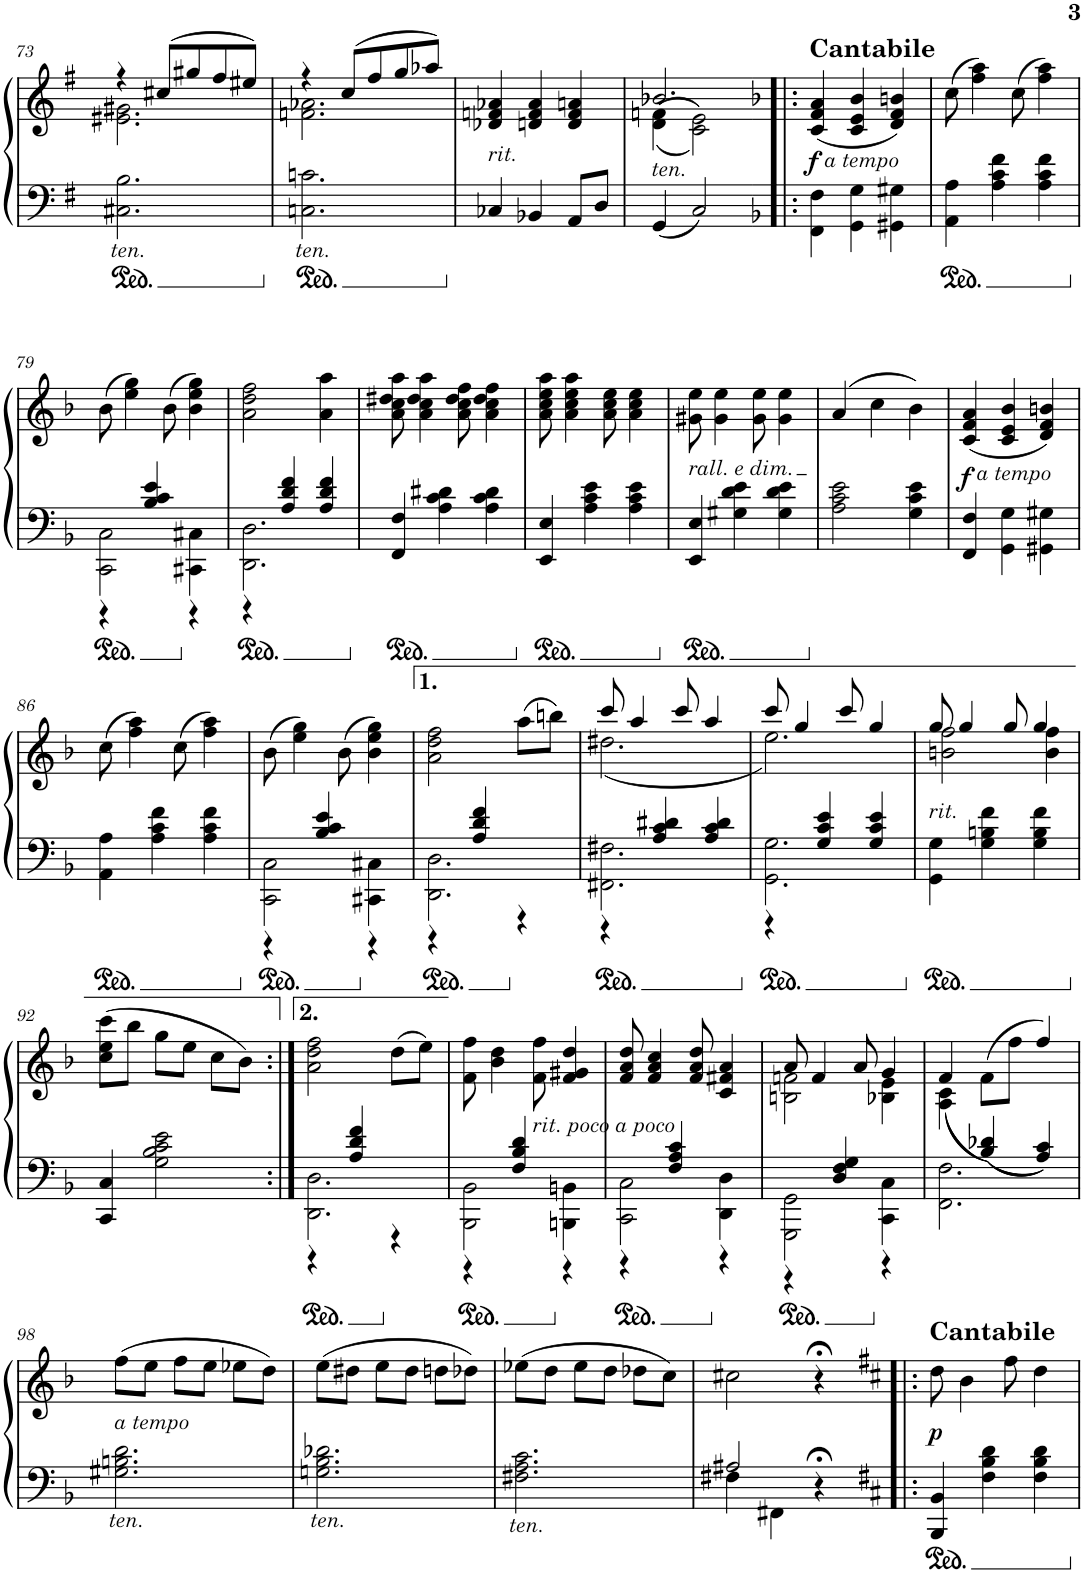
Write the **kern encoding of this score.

**kern	**kern	**dynam
*part1	*part1	*part1
*staff2	*staff1	*staff1/2
*I"Piano	*	*
*I'Pno.	*	*
!!LO:PB:g=z
*clefF4	*clefG2	*
*k[f#]	*k[f#]	*
*M3/4	*M3/4	*
=73	=73	=73
*	*^	*
!LO:TX:b:i:t=ten.	!	!	!
2.C#X\ 2.B\	4r	2.e#X\ 2.g#X\	.
.	(8cc#X/L	.	.
.	8gg#X/	.	.
.	8ff#/	.	.
.	8ee#X/J)	.	.
=74	=74	=74	=74
!LO:TX:b:i:t=ten.	!	!	!
2.Cn\ 2.cn\	4r	2.fn\ 2.a-X\	.
.	(8cc/L	.	.
.	8ff#/	.	.
.	8gg/	.	.
.	8aa-X/J)	.	.
*	*v	*v	*
=75	=75	=75
!	!LO:TX:b:i:t=rit.	!
4C-X/	4d-X/ 4fn/ 4a-X/	.
4BB-X/	4dn/ 4f/ 4a-/	.
8AA/L	4d/ 4f/ 4an/	.
8D/J	.	.
=76	=76	=76
*	*^	*
!	!LO:TX:b:i:t=ten.	!	!
4GG/	2.b-X/	(>(4d\ 4fn\	.
2C/	.	2c\; 2e\;))	.
*	*v	*v	*
=77!|:	=77!|:	=77!|:
*k[b-]	*k[b-]	*
*	*^	*
!	!LO:TX:a:B:t=Cantabile	!	!
!	!LO:TX:b:i:t=a tempo	!	!
!	!	!	!LO:DY:b
*	*v	*v	*
4FF\ 4F\	(4c/ 4f/ 4a/	f
4GG\ 4G\	4c/ 4e/ 4b-/	.
4GG#X\ 4G#X\	4d/ 4f/ 4bn/)	.
=78	=78	=78
4AA\ 4A\	(8cc\	.
.	4ff\ 4aa\)	.
4A\ 4c\ 4f\	.	.
.	(8cc\	.
4A\ 4c\ 4f\	4ff\ 4aa\)	.
!!LO:LB:g=z
=79	=79	=79
*^	*	*
2CC\ 2C\	4r	(8b-\	.
.	.	4ee\ 4gg\)	.
.	4B-/ 4c/ 4e/	.	.
.	.	(8b-\	.
4CC#X\ 4C#X\	4r	4b-\ 4ee\ 4gg\)	.
=80	=80	=80	=80
2.DD\ 2.D\	4r	2a\ 2dd\ 2ff\	.
.	4A/ 4d/ 4f/	.	.
.	4A/ 4d/ 4f/	4a\ 4aa\	.
*v	*v	*	*
=81	=81	=81
4FF/ 4F/	8a\ 8cc\ 8dd#X\ 8aa\	.
.	4a\ 4cc\ 4dd#\ 4aa\	.
4A\ 4c\ 4d#X\	.	.
.	8a\ 8cc\ 8dd#\ 8ff\	.
4A\ 4c\ 4d#\	4a\ 4cc\ 4dd#\ 4ff\	.
=82	=82	=82
4EE/ 4E/	8a\ 8cc\ 8ee\ 8aa\	.
.	4a\ 4cc\ 4ee\ 4aa\	.
4A\ 4c\ 4e\	.	.
.	8a\ 8cc\ 8ee\	.
4A\ 4c\ 4e\	4a\ 4cc\ 4ee\	.
=83	=83	=83
!	!LO:TX:b:i:t=rall. e dim.	!
4EE/ 4E/	8g#X\ 8ee\	.
.	4g#\ 4ee\	.
4G#X\ 4d\ 4e\	.	.
.	8g#\ 8ee\	.
4G#\ 4d\ 4e\	4g#\ 4ee\	.
=84	=84	=84
2A\ 2c\ 2e\	(>4a/	.
.	4cc\	.
4G\ 4c\ 4e\	4b-\)	.
=85	=85	=85
!	!LO:TX:b:i:t=a tempo	!
!	!	!LO:DY:b
4FF/ 4F/	(4c/ 4f/ 4a/	f
4GG\ 4G\	4c/ 4e/ 4b-/	.
4GG#X\ 4G#X\	4d/ 4f/ 4bn/)	.
!!LO:LB:g=z
=86	=86	=86
4AA\ 4A\	(8cc\	.
.	4ff\ 4aa\)	.
4A\ 4c\ 4f\	.	.
.	(8cc\	.
4A\ 4c\ 4f\	4ff\ 4aa\)	.
=87	=87	=87
*^	*	*
2CC\ 2C\	4r	(8b-\	.
.	.	4ee\ 4gg\)	.
.	4B-/ 4c/ 4e/	.	.
.	.	(8b-\	.
4CC#X\ 4C#X\	4r	4b-\ 4ee\ 4gg\)	.
=88	=88	=88	=88
2.DD\ 2.D\	4r	2a\ 2dd\ 2ff\	.
.	4A/ 4d/ 4f/	.	.
.	4r	(8aa\L	.
.	.	8bbn\J)	.
=89	=89	=89	=89
*	*	*^	*
2.FF#X\ 2.F#X\	4r	8ccc/	(2.dd#X\	.
.	.	4aa/	.	.
.	4A/ 4c/ 4d#X/	.	.	.
.	.	8ccc/	.	.
.	4A/ 4c/ 4d#/	4aa/	.	.
=90	=90	=90	=90	=90
2.GG\ 2.G\	4r	8ccc/	2.ee\)	.
.	.	4gg/	.	.
.	4G/ 4c/ 4e/	.	.	.
.	.	8ccc/	.	.
.	4G/ 4c/ 4e/	4gg/	.	.
=91	=91	=91	=91	=91
!	!	!LO:TX:b:i:t=rit.	!	!
*v	*v	*	*	*
4GG\ 4G\	8gg/	2bn\ 2ff\	.
.	4gg/	.	.
4G\ 4Bn\ 4f\	.	.	.
.	8gg/	.	.
4G\ 4B\ 4f\	4gg/	4b\ 4ff\	.
*	*v	*v	*
!!LO:LB:g=z
=92	=92	=92
4CC/ 4C/	(8cc\ 8ee\ 8ccc\L	.
.	8bb-\J	.
2G\ 2B-\ 2c\ 2e\	8gg\L	.
.	8ee\J	.
.	8cc\L	.
.	8b-\J)	.
=93:|!	=93:|!	=93:|!
*^	*	*
2.DD\ 2.D\	4r	2a\ 2dd\ 2ff\	.
.	4A/ 4d/ 4f/	.	.
.	4r	(>8dd\L	.
.	.	8ee\J)	.
=94	=94	=94	=94
2BBB-\ 2BB-\	4r	8f\ 8ff\	.
.	.	4b-\ 4dd\	.
.	4F/ 4B-/ 4d/	.	.
!	!	!LO:TX:b:i:t=rit. poco a poco	!
.	.	8f\ 8ff\	.
4BBBn\ 4BBn\	4r	4f/ 4g#X/ 4dd/	.
=95	=95	=95	=95
2CC\ 2C\	4r	8f/ 8a/ 8dd/	.
.	.	4f/ 4a/ 4cc/	.
.	4F/ 4A/ 4c/	.	.
.	.	8f/ 8a/ 8dd/	.
4DD\ 4D\	4r	4c/ 4f#X/ 4a/	.
=96	=96	=96	=96
*	*	*^	*
2GGG\ 2GG\	4r	8a/	2Bn\ 2fn\	.
.	.	4f/	.	.
.	4D/ 4F/ 4G/	.	.	.
.	.	8a/	.	.
4CC\ 4C\	4r	4g/	4B-X\ 4e\	.
=97	=97	=97	=97	=97
2.FF\ 2.F\	4ryy	4f/	(<(4A\ 4c\	.
.	4B-/ 4d-X/))	(>8f\L	2ryy	.
.	.	8ff\J	.	.
.	4A/ 4c/	4ff/)	.	.
*	*	*v	*v	*
!!LO:LB:g=z
=98	=98	=98	=98
!	!	!LO:TX:b:i:t=a tempo	!
!LO:TX:b:i:t=ten.	!	!	!
*v	*v	*	*
2.G#X\ 2.Bn\ 2.d\	(8ff\L	.
.	8ee\J	.
.	8ff\L	.
.	8ee\J	.
.	8ee-X\L	.
.	8dd\J)	.
=99	=99	=99
!LO:TX:b:i:t=ten.	!	!
2.Gn\ 2.B-\ 2.d-X\	(8ee\L	.
.	8dd#X\J	.
.	8ee\L	.
.	8dd#\J	.
.	8ddn\L	.
.	8dd-X\J)	.
=100	=100	=100
!LO:TX:b:i:t=ten.	!	!
2.F#X\ 2.A\ 2.c\	(8ee-X\L	.
.	8dd\J	.
.	8ee-\L	.
.	8dd\J	.
.	8dd-X\L	.
.	8cc\J)	.
=101	=101	=101
*^	*	*
2A#X/	4F#X\	2cc#X\	.
.	4FF#X;\	.	.
4r;<	4ryy	4r;<	.
*v	*v	*	*
=102!|:	=102!|:	=102!|:
*k[f#c#]	*k[f#c#]	*
*^	*	*
!	!	!LO:TX:a:B:t=Cantabile	!
!	!	!	!LO:DY:b
*v	*v	*	*
4BBB/ 4BB/	8dd\	p
.	4b\	.
4F#\ 4B\ 4d\	.	.
.	8ff#\	.
4F#\ 4B\ 4d\	4dd\	.
=	=	=
*-	*-	*-
